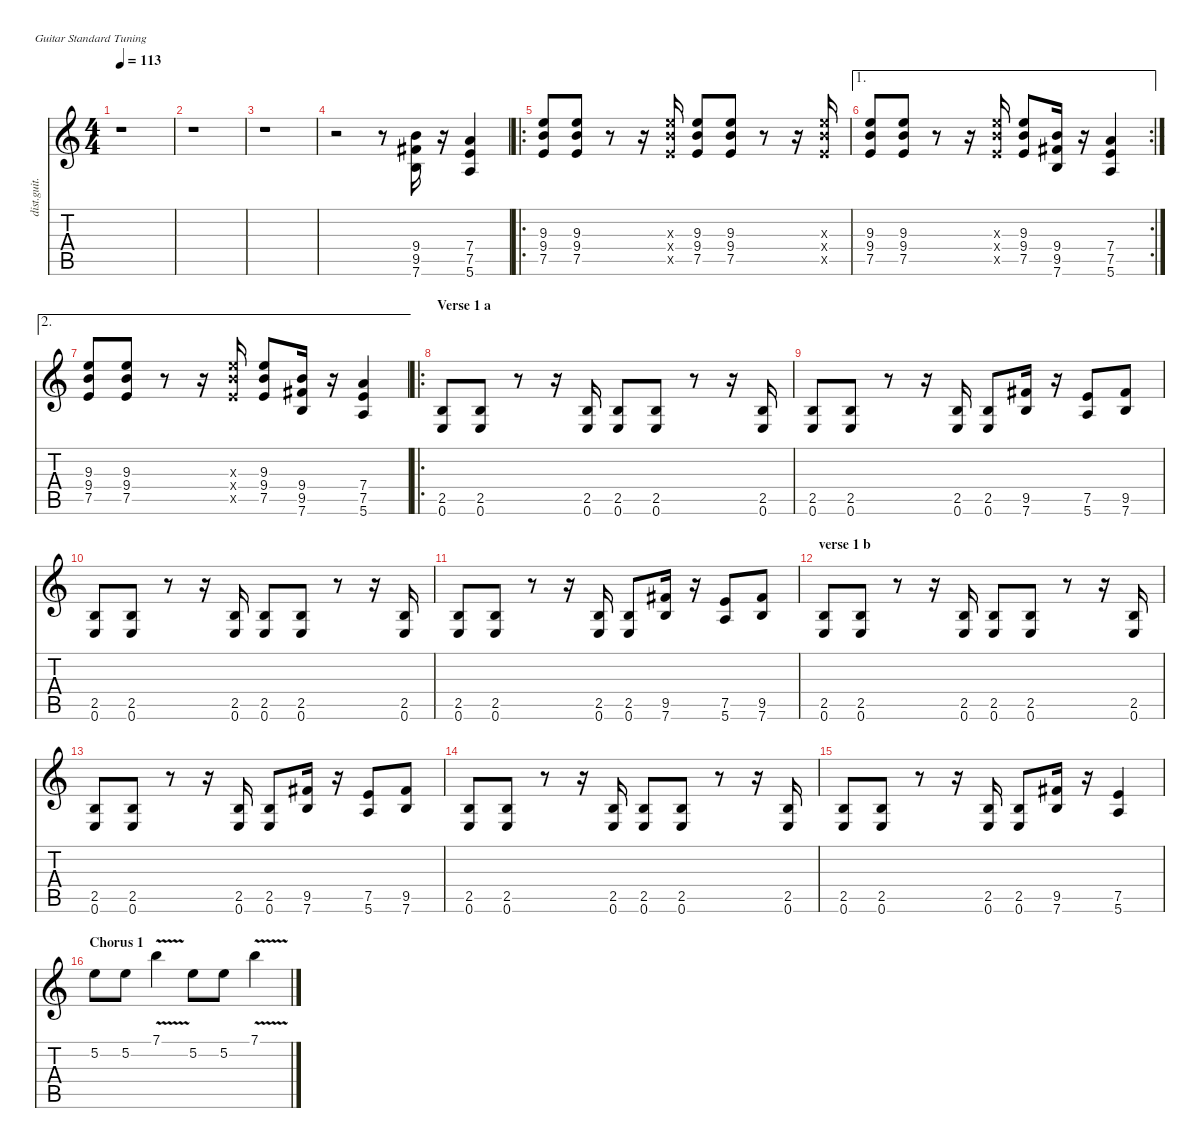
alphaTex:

\defaultSystemsLayout 4
\hideDynamics
\bracketExtendMode nobrackets
\otherSystemsTrackNameOrientation horizontal
\track ("Topher" "dist.guit.") {mute instrument distortionguitar}
\staff {score tabs}
\tuning (E4 B3 G3 D3 A2 E2)
\ts (4 4)
\tempo 113
\clef g2
\ks c
r.1{dy f instrument distortionguitar beam Down} |
r.1{beam Down} |
r.1{beam Down} |
r.2{beam Down} r.8{beam Down} (9.4 9.5{acc #} 7.6).16{beam Up} r.16{beam Up} (7.4 7.5 5.6).4{beam Up} |
\ro
(9.3 9.4 7.5).8{beam Up} (9.3 9.4 7.5).8{beam Up} r.8{beam Up} r.16{beam Up} (9.3{x} 9.4{x} 7.5{x}).16{beam Up} (9.3 9.4 7.5).8{beam Up} (9.3 9.4 7.5).8{beam Up} r.8{beam Up} r.16{beam Up} (9.3{x} 9.4{x} 7.5{x}).16{beam Up} |
\ae 1
\rc 2
(9.3 9.4 7.5).8{beam Up} (9.3 9.4 7.5).8{beam Up} r.8{beam Up} r.16{beam Up} (9.3{x} 9.4{x} 7.5{x}).16{beam Up} (9.3 9.4 7.5).8{beam Up} (9.4 9.5{acc #} 7.6).16{beam Up} r.16{beam Up} (7.4 7.5 5.6).4{beam Up} |
\ae 2
(9.3 9.4 7.5).8{beam Up} (9.3 9.4 7.5).8{beam Up} r.8{beam Up} r.16{beam Up} (9.3{x} 9.4{x} 7.5{x}).16{beam Up} (9.3 9.4 7.5).8{beam Up} (9.4 9.5{acc #} 7.6).16{beam Up} r.16{beam Up} (7.4 7.5 5.6).4{beam Up} |
\ro
\section ("" "Verse 1 a")
(2.5 0.6).8{beam Up} (2.5 0.6).8{beam Up} r.8{beam Up} r.16{beam Up} (2.5 0.6).16{beam Up} (2.5 0.6).8{beam Up} (2.5 0.6).8{beam Up} r.8{beam Up} r.16{beam Up} (2.5 0.6).16{beam Up} |
(2.5 0.6).8{beam Up} (2.5 0.6).8{beam Up} r.8{beam Up} r.16{beam Up} (2.5 0.6).16{beam Up} (2.5 0.6).8{beam Up} (9.5{acc #} 7.6).16{beam Up} r.16{beam Up} (7.5 5.6).8{beam Up} (9.5{acc #} 7.6).8{beam Up} |
(2.5 0.6).8{beam Up} (2.5 0.6).8{beam Up} r.8{beam Up} r.16{beam Up} (2.5 0.6).16{beam Up} (2.5 0.6).8{beam Up} (2.5 0.6).8{beam Up} r.8{beam Up} r.16{beam Up} (2.5 0.6).16{beam Up} |
(2.5 0.6).8{beam Up} (2.5 0.6).8{beam Up} r.8{beam Up} r.16{beam Up} (2.5 0.6).16{beam Up} (2.5 0.6).8{beam Up} (9.5{acc #} 7.6).16{beam Up} r.16{beam Up} (7.5 5.6).8{beam Up} (9.5{acc #} 7.6).8{beam Up} |
\section ("" "verse 1 b")
(2.5 0.6).8{beam Up} (2.5 0.6).8{beam Up} r.8{beam Up} r.16{beam Up} (2.5 0.6).16{beam Up} (2.5 0.6).8{beam Up} (2.5 0.6).8{beam Up} r.8{beam Up} r.16{beam Up} (2.5 0.6).16{beam Up} |
(2.5 0.6).8{beam Up} (2.5 0.6).8{beam Up} r.8{beam Up} r.16{beam Up} (2.5 0.6).16{beam Up} (2.5 0.6).8{beam Up} (9.5{acc #} 7.6).16{beam Up} r.16{beam Up} (7.5 5.6).8{beam Up} (9.5{acc #} 7.6).8{beam Up} |
(2.5 0.6).8{beam Up} (2.5 0.6).8{beam Up} r.8{beam Up} r.16{beam Up} (2.5 0.6).16{beam Up} (2.5 0.6).8{beam Up} (2.5 0.6).8{beam Up} r.8{beam Up} r.16{beam Up} (2.5 0.6).16{beam Up} |
(2.5 0.6).8{beam Up} (2.5 0.6).8{beam Up} r.8{beam Up} r.16{beam Up} (2.5 0.6).16{beam Up} (2.5 0.6).8{beam Up} (9.5{acc #} 7.6).16{beam Up} r.16{beam Up} (7.5 5.6).4{beam Up} |
\section ("" "Chorus 1")
5.2.8{beam Down} 5.2.8{beam Down} 7.1{v}.4{beam Down} 5.2.8{beam Down} 5.2.8{beam Down} 7.1{v}.4{beam Down}
